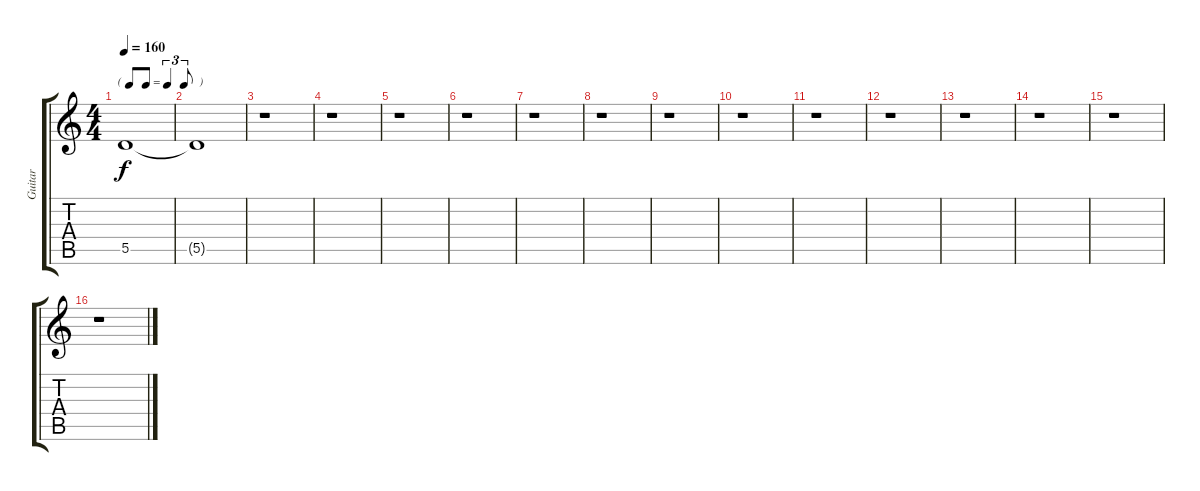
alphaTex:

\track ("Guitar" "Guitar") {instrument distortionguitar}
\staff {score tabs}
\tuning (E4 B3 G3 D3 A2 E2) {hide}
\ts (4 4)
\tf triplet8th
\tempo 160
\clef g2
\ks c
5.5{t}.1{dy f} |
5.5{t}.1 |
r.1 |
r.1 |
r.1 |
r.1 |
r.1 |
r.1 |
r.1 |
r.1 |
r.1 |
r.1 |
r.1 |
r.1 |
r.1 |
r.1
